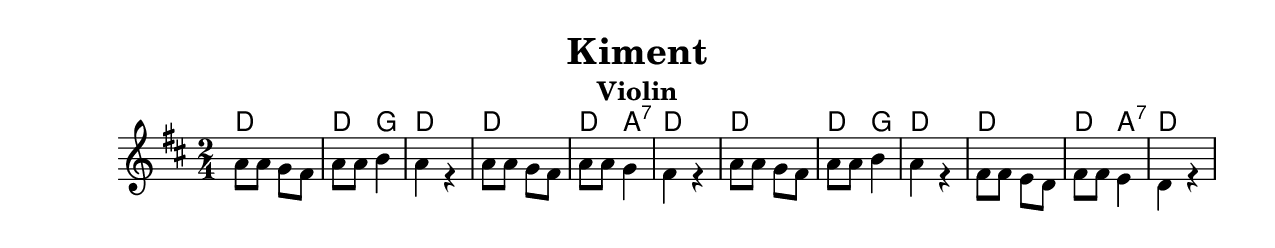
\version "2.18.0"
\language "english"
%moved \header into \score for includes to work

\paper{
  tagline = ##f
  print-all-headers = ##t
  #(set-paper-size "letter")
}
date = #(strftime "%d-%m-%Y" (localtime (current-time)))

%%\markup{ \italic{ " Updated " \date  }  }
%\markup{ Got something to say? }

%#################################### Melody ########################
notes = \relative c' {

  a'8 a g fs
  a8 a b4
  a4 r
  a8 a g fs
  a8 a g4
  fs 4 r

  a8 a g fs
  a8 a b4
  a4 r
  fs8 fs e d
  fs8 fs e4
  d4 r
}

melody = {
  <<
    \clef treble
    \key d \major
    \time 2/4
   % \transpose c c'\notes
    \\
    \notes
  >>
}

%################################# Lyrics #####################
%\addlyrics{ Doe a deer }
%################################# Chords #######################
harmonies = \chordmode {
  d2
  d4
  g4
  d2
  d2
  d4
  a4:7
  d2
  d2
  d4
  g4
  d2
  d2
  d4
  a4:7
  d2
}

\score {
  <<
    \new ChordNames {
      \set chordChanges = ##f
      \harmonies
    }
    \new Staff
    \melody
  >>
  \header{
    title= "Kiment"
instrument= "Violin"
    subtitle=""
instrument= "Violin"
    arranger= ""
  }
  \layout{indent = 1.0\cm}
  \midi{
    \tempo 4 = 120
  }
}
